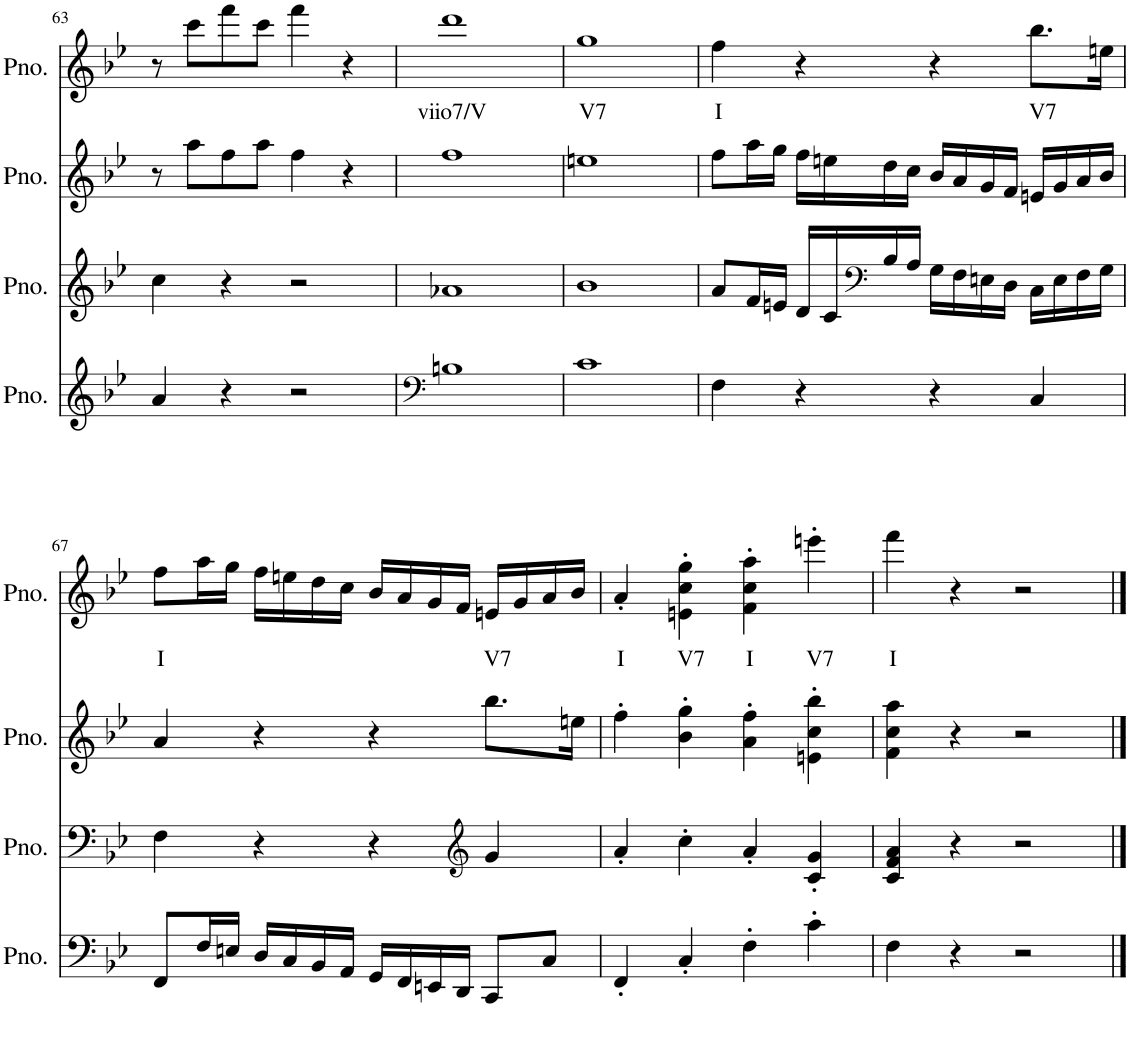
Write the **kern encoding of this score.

**kern	**kern	**kern	**kern	**text
*part4	*part3	*part2	*part1	*part1
*staff4	*staff3	*staff2	*staff1	*staff1
*I"Piano	*I"Piano	*I"Piano	*I"Piano, MIDI File Track 4 Ch4	*
*I'Pno.	*I'Pno.	*I'Pno.	*I'Pno.	*
!!LO:PB:g=z
*clefG2	*clefG2	*clefG2	*clefG2	*
*k[b-e-]	*k[b-e-]	*k[b-e-]	*k[b-e-]	*
*M4/4	*M4/4	*M4/4	*M4/4	*
=63	=63	=63	=63	=63
4a/	4cc\	8r	8r	.
.	.	8aa\L	8ccc\L	.
4r	4r	8ff\	8fff\	.
.	.	8aa\J	8ccc\J	.
2r	2r	4ff\	4fff\	.
.	.	4r	4r	.
=64	=64	=64	=64	=64
*clefF4	*	*	*	*
!	!	!	!	!LO:LY:b
1Bn	1a-X	1ff	1ddd	viio7/V
=65	=65	=65	=65	=65
!	!	!	!	!LO:LY:b
1c	1b-	1een	1gg	V7
=66	=66	=66	=66	=66
!	!	!	!	!LO:LY:b
4F\	8a/L	8ff\L	4ff\	I
.	16f/L	16aa\L	.	.
.	16en/JJ	16gg\JJ	.	.
4r	16d/LL	16ff\LL	4r	.
.	16c/	16een\	.	.
*	*clefF4	*	*	*
.	16B-/	16dd\	.	.
.	16A/JJ	16cc\JJ	.	.
4r	16G\LL	16b-/LL	4r	.
.	16F\	16a/	.	.
.	16En\	16g/	.	.
.	16D\JJ	16f/JJ	.	.
!	!	!	!	!LO:LY:b
4C/	16C\LL	16en/LL	8.bb-\L	V7
.	16E\	16g/	.	.
.	16F\	16a/	.	.
.	16G\JJ	16b-/JJ	16een\Jk	.
!!LO:LB:g=z
=67	=67	=67	=67	=67
!	!	!	!	!LO:LY:b
8FF/L	4F\	4a/	8ff\L	I
16F/L	.	.	16aa\L	.
16En/JJ	.	.	16gg\JJ	.
16D/LL	4r	4r	16ff\LL	.
16C/	.	.	16een\	.
16BB-/	.	.	16dd\	.
16AA/JJ	.	.	16cc\JJ	.
16GG/LL	4r	4r	16b-/LL	.
16FF/	.	.	16a/	.
16EEn/	.	.	16g/	.
16DD/JJ	.	.	16f/JJ	.
*	*clefG2	*	*	*
!	!	!	!	!LO:LY:b
8CC/L	4g/	8.bb-\L	16en/LL	V7
.	.	.	16g/	.
8C/J	.	.	16a/	.
.	.	16een\Jk	16b-/JJ	.
=68	=68	=68	=68	=68
!	!	!	!	!LO:LY:b
4FF'/	4a'/	4ff'\	4a'/	I
!	!	!	!	!LO:LY:b
4C'/	4cc'\	4b-\' 4gg\'	4en\' 4cc\' 4gg\'	V7
!	!	!	!	!LO:LY:b
4F'\	4a'/	4a\' 4ff\'	4f\' 4cc\' 4aa\'	I
!	!	!	!	!LO:LY:b
4c'\	4c/' 4g/'	4en\' 4cc\' 4bb-\'	4eeen'\	V7
=69	=69	=69	=69	=69
!	!	!	!	!LO:LY:b
4F\	4c/ 4f/ 4a/	4f\ 4cc\ 4aa\	4fff\	I
4r	4r	4r	4r	.
2r	2r	2r	2r	.
==	==	==	==	==
*-	*-	*-	*-	*-
